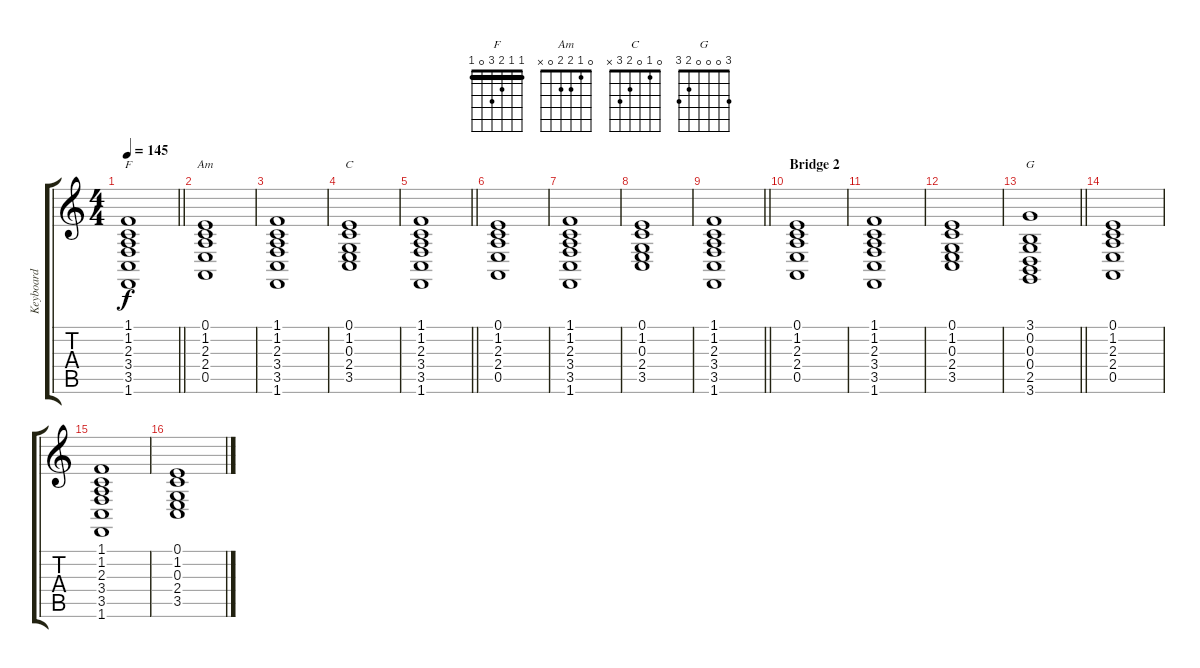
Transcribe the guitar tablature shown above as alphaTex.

\track ("Keyboard" "Keyboard") {instrument accordion}
\staff {score tabs}
\tuning (E4 B3 G3 D3 A2 E2) {hide}
\chord ("F" 1 1 2 3 0 1) {barre 1}
\chord ("Am" 0 1 2 2 0 x)
\chord ("C" 0 1 0 2 3 x)
\chord ("G" 3 0 0 0 2 3)
\ts (4 4)
\tempo 145
\clef g2
\barLineRight lightlight
\ks c
(1.1 1.2 2.3 3.4 3.5 1.6).1{ch "F" dy f} |
(0.1 1.2 2.3 2.4 0.5).1{ch "Am"} |
(1.1 1.2 2.3 3.4 3.5 1.6).1 |
(0.1 1.2 0.3 2.4 3.5).1{ch "C"} |
\barLineRight lightlight
(1.1 1.2 2.3 3.4 3.5 1.6).1 |
(0.1 1.2 2.3 2.4 0.5).1 |
(1.1 1.2 2.3 3.4 3.5 1.6).1 |
(0.1 1.2 0.3 2.4 3.5).1 |
\barLineRight lightlight
(1.1 1.2 2.3 3.4 3.5 1.6).1 |
\section ("" "Bridge 2")
(0.1 1.2 2.3 2.4 0.5).1 |
(1.1 1.2 2.3 3.4 3.5 1.6).1 |
(0.1 1.2 0.3 2.4 3.5).1 |
\barLineRight lightlight
(3.1 0.2 0.3 0.4 2.5 3.6).1{ch "G"} |
(0.1 1.2 2.3 2.4 0.5).1 |
(1.1 1.2 2.3 3.4 3.5 1.6).1 |
(0.1 1.2 0.3 2.4 3.5).1
